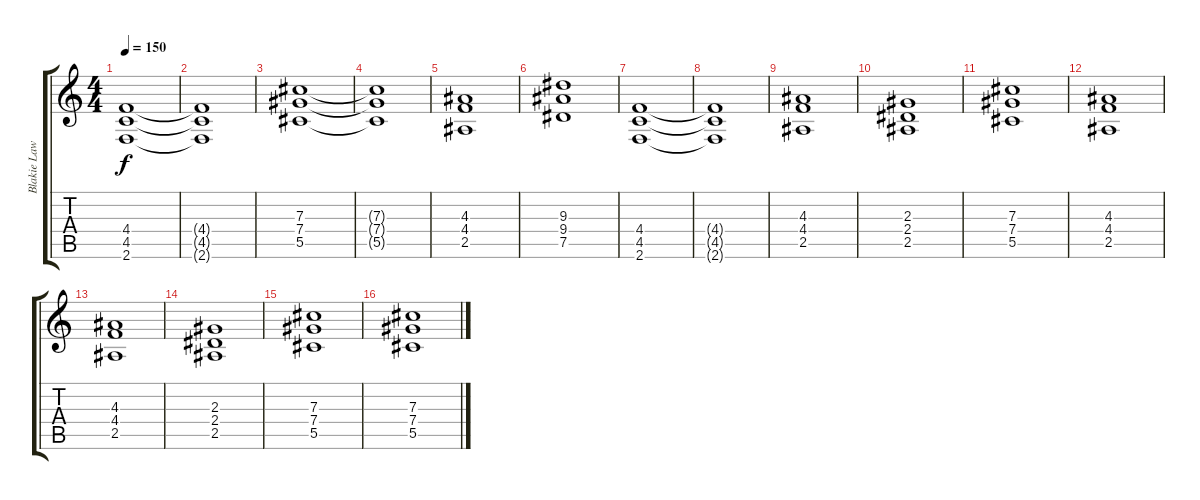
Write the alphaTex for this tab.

\track ("Blakie Lawless" "Blakie Law") {instrument distortionguitar}
\staff {score tabs}
\tuning (Eb4 Bb3 Gb3 Db3 Ab2 Eb2) {hide}
\ts (4 4)
\tempo 150
\clef g2
\ks c
(4.4 4.5 2.6).1{dy f} |
(4.4{t} 4.5{t} 2.6{t}).1 |
(7.3 7.4 5.5).1 |
(7.3{t} 7.4{t} 5.5{t}).1 |
(4.3 4.4 2.5).1 |
(9.3 9.4 7.5).1 |
(4.4 4.5 2.6).1 |
(4.4{t} 4.5{t} 2.6{t}).1 |
(4.3 4.4 2.5).1 |
(2.3 2.4 2.5).1 |
(7.3 7.4 5.5).1 |
(4.3 4.4 2.5).1 |
(4.3 4.4 2.5).1 |
(2.3 2.4 2.5).1 |
(7.3 7.4 5.5).1 |
(7.3 7.4 5.5).1
